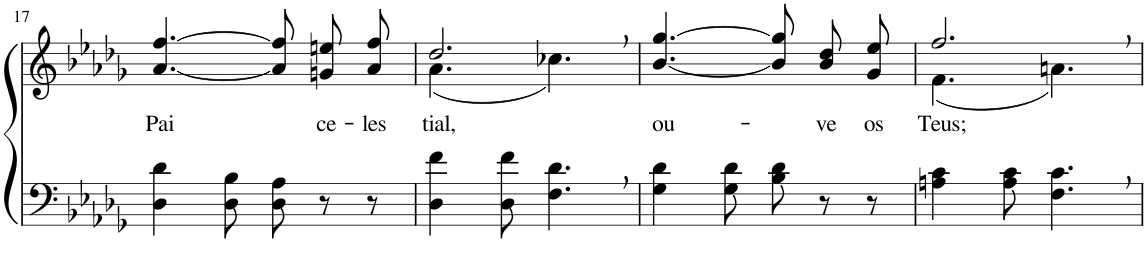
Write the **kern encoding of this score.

**kern	**kern	**text
*part2	*part1	*part1
*staff2	*staff1	*staff1
*I"Parte III e IV	*I"Parte I e II	*
!!LO:PB:g=z
*clefF4	*clefG2	*
*Trd2c3	*Trd2c3	*
*k[b-e-a-d-g-]	*k[b-e-a-d-g-]	*
*M6/8	*M6/8	*
=17	=17	=17
!	!	!LO:LY:b
4D-\ 4d-\	[4.a-/ [4.ff/	Pai
8D-\ 8B-\	.	.
8D-\ 8A-\	8a-]\ 8ff]\L	.
!	!	!LO:LY:b
8r	8gn\ 8een\	ce-
!	!	!LO:LY:b
8r	8a-\ 8ff\J	-les-
=18	=18	=18
*	*^	*
!	!	!	!LO:LY:b
4D-\ 4f\	2.dd-,/	(4.a-\	-tial,
8D-\ 8f\	.	.	.
4.F\, 4.d-\,	.	4.cc-X\)	.
=19	=19	=19	=19
!	!	!	!LO:LY:b
*	*v	*v	*
4G-\ 4d-\	[4.b-/ [4.gg-/	ou-
8G-\ 8d-\	.	.
8B-\ 8d-\	8b-]\ 8gg-]\L	.
!	!	!LO:LY:b
8r	8b-\ 8dd-\	-ve
!	!	!LO:LY:b
8r	8g-\ 8ee-\J	os
=20	=20	=20
*	*^	*
!	!	!	!LO:LY:b
4An\ 4c\	2.ff,/	(4.f\	Teus;
8A\ 8c\	.	.	.
4.F\, 4.c\,	.	4.an\)	.
*	*v	*v	*
=	=	=
*-	*-	*-
